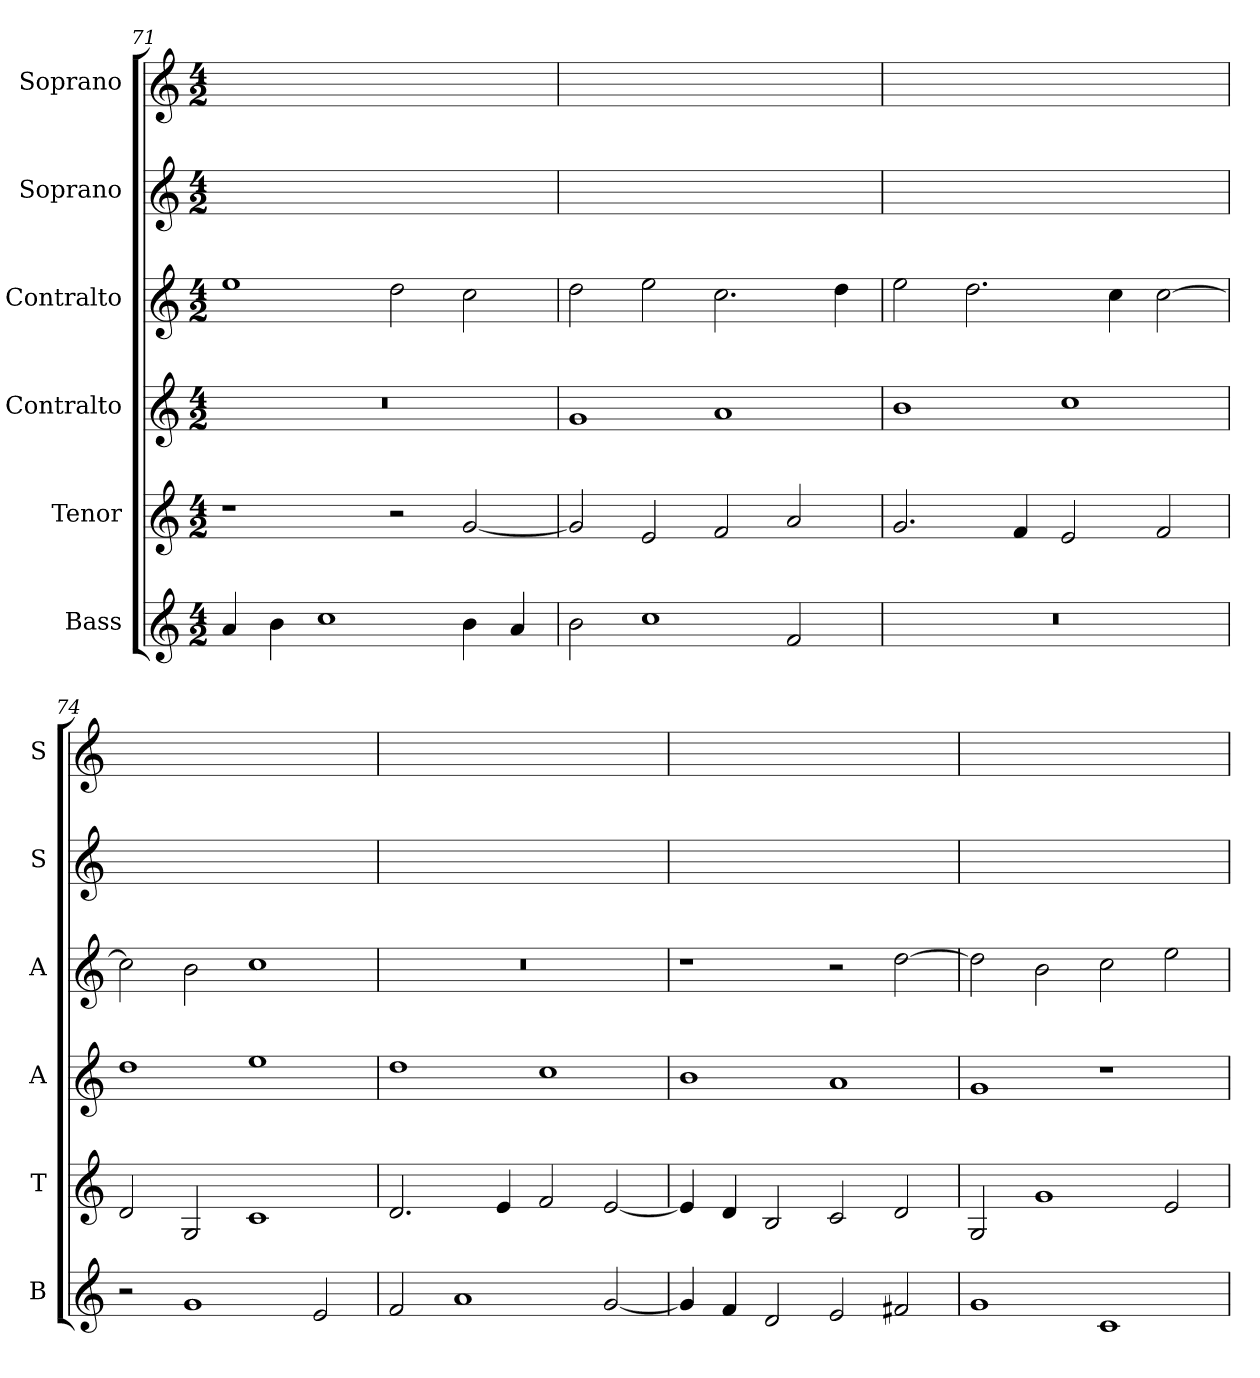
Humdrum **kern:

**kern	**kern	**kern	**kern	**kern	**kern
*part6	*part5	*part4	*part3	*part2	*part1
*staff6	*staff5	*staff4	*staff3	*staff2	*staff1
*I"Bass	*I"Tenor	*I"Contralto	*I"Contralto	*I"Soprano	*I"Soprano
*I'B	*I'T	*I'A	*I'A	*I'S	*I'S
*clefG2	*clefG2	*clefG2	*clefG2	*clefG2	*clefG2
*k[]	*k[]	*k[]	*k[]	*k[]	*k[]
*C:ion	*C:ion	*C:ion	*C:ion	*C:ion	*C:ion
*M4/2	*M4/2	*M4/2	*M4/2	*M4/2	*M4/2
=71	=71	=71	=71	=71	=71
4a	1r	0r	1ee	0ryy	0ryy
4b	.	.	.	.	.
1cc	.	.	.	.	.
.	2r	.	2dd	.	.
4b	[2g	.	2cc	.	.
4a	.	.	.	.	.
=72	=72	=72	=72	=72	=72
2b	2g]	1g	2dd	0ryy	0ryy
1cc	2e	.	2ee	.	.
.	2f	1a	2.cc	.	.
2f	2a	.	.	.	.
.	.	.	4dd	.	.
=73	=73	=73	=73	=73	=73
0r	2.g	1b	2ee	0ryy	0ryy
.	.	.	2.dd	.	.
.	4f	.	.	.	.
.	2e	1cc	.	.	.
.	.	.	4cc	.	.
.	2f	.	[2cc	.	.
=74	=74	=74	=74	=74	=74
2r	2d	1dd	2cc]	0ryy	0ryy
1g	2G	.	2b	.	.
.	1c	1ee	1cc	.	.
2e	.	.	.	.	.
=75	=75	=75	=75	=75	=75
2f	2.d	1dd	0r	0ryy	0ryy
1a	.	.	.	.	.
.	4e	.	.	.	.
.	2f	1cc	.	.	.
[2g	[2e	.	.	.	.
=76	=76	=76	=76	=76	=76
4g]	4e]	1b	1r	0ryy	0ryy
4f	4d	.	.	.	.
2d	2B	.	.	.	.
2e	2c	1a	2r	.	.
2f#X	2d	.	[2dd	.	.
=77	=77	=77	=77	=77	=77
1g	2G	1g	2dd]	0ryy	0ryy
.	1g	.	2b	.	.
1c	.	1r	2cc	.	.
.	2e	.	2ee	.	.
=	=	=	=	=	=
*-	*-	*-	*-	*-	*-
